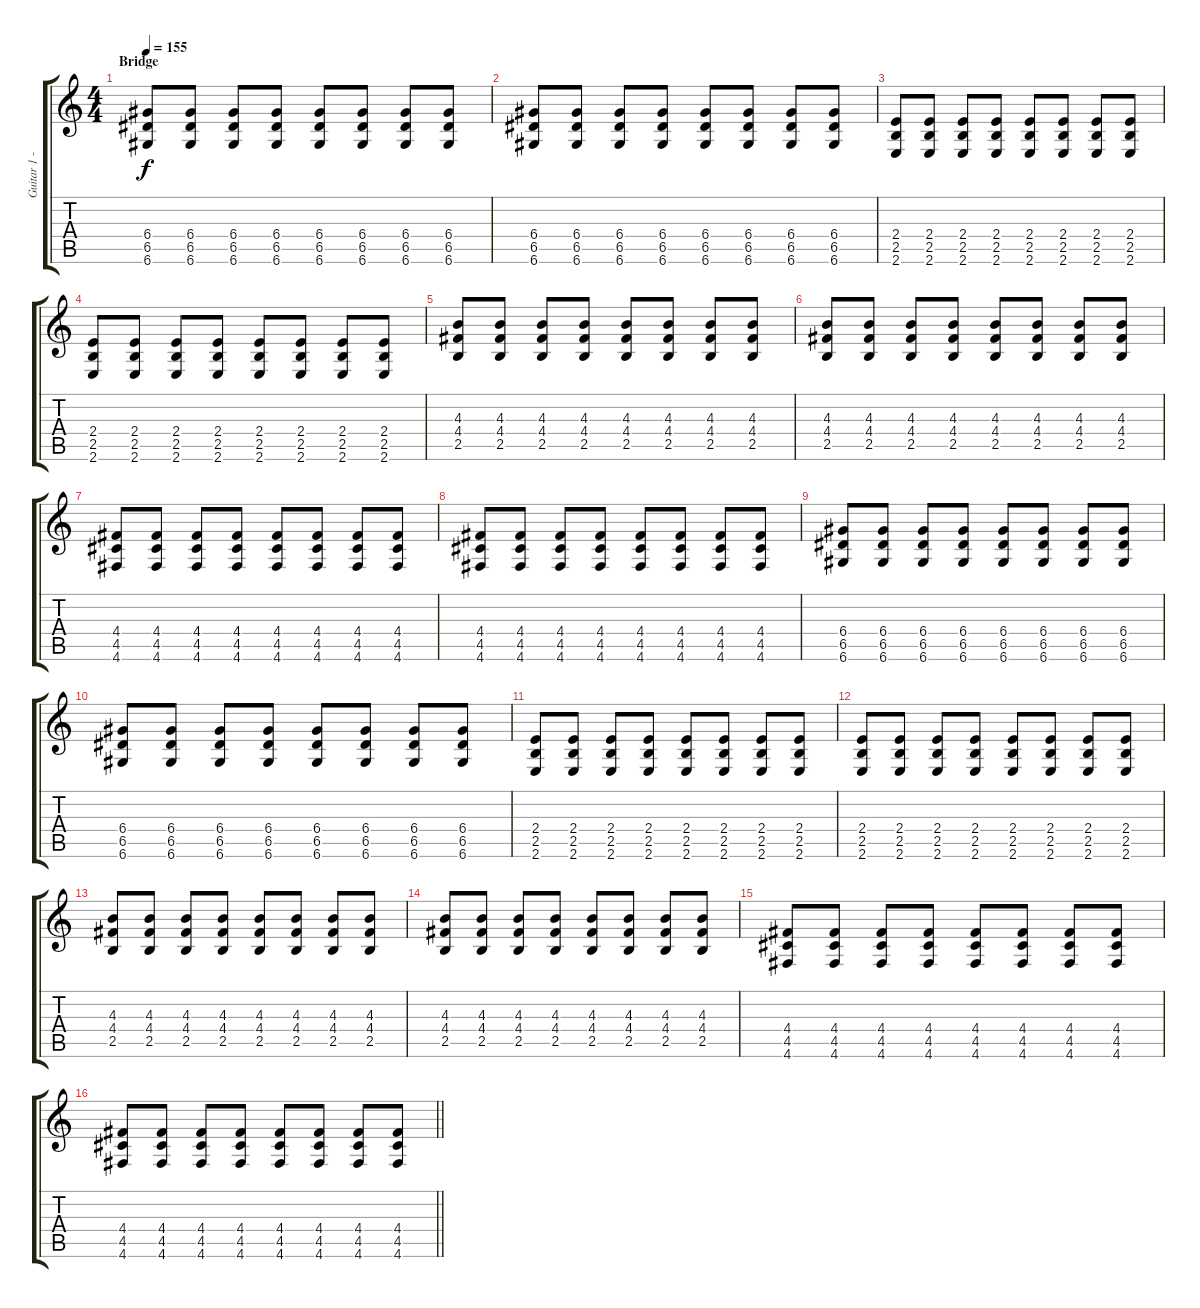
\track ("Guitar 1 - Overdrive" "Guitar 1 -") {instrument overdrivenguitar}
\staff {score tabs}
\tuning (E4 B3 G3 D3 A2 D2) {hide}
\ts (4 4)
\section ("" "Bridge")
\tempo 155
\clef g2
\ks c
(6.4 6.5 6.6).8{dy f} (6.4 6.5 6.6).8 (6.4 6.5 6.6).8 (6.4 6.5 6.6).8 (6.4 6.5 6.6).8 (6.4 6.5 6.6).8 (6.4 6.5 6.6).8 (6.4 6.5 6.6).8 |
(6.4 6.5 6.6).8 (6.4 6.5 6.6).8 (6.4 6.5 6.6).8 (6.4 6.5 6.6).8 (6.4 6.5 6.6).8 (6.4 6.5 6.6).8 (6.4 6.5 6.6).8 (6.4 6.5 6.6).8 |
(2.4 2.5 2.6).8 (2.4 2.5 2.6).8 (2.4 2.5 2.6).8 (2.4 2.5 2.6).8 (2.4 2.5 2.6).8 (2.4 2.5 2.6).8 (2.4 2.5 2.6).8 (2.4 2.5 2.6).8 |
(2.4 2.5 2.6).8 (2.4 2.5 2.6).8 (2.4 2.5 2.6).8 (2.4 2.5 2.6).8 (2.4 2.5 2.6).8 (2.4 2.5 2.6).8 (2.4 2.5 2.6).8 (2.4 2.5 2.6).8 |
(4.3 4.4 2.5).8 (4.3 4.4 2.5).8 (4.3 4.4 2.5).8 (4.3 4.4 2.5).8 (4.3 4.4 2.5).8 (4.3 4.4 2.5).8 (4.3 4.4 2.5).8 (4.3 4.4 2.5).8 |
(4.3 4.4 2.5).8 (4.3 4.4 2.5).8 (4.3 4.4 2.5).8 (4.3 4.4 2.5).8 (4.3 4.4 2.5).8 (4.3 4.4 2.5).8 (4.3 4.4 2.5).8 (4.3 4.4 2.5).8 |
(4.4 4.5 4.6).8 (4.4 4.5 4.6).8 (4.4 4.5 4.6).8 (4.4 4.5 4.6).8 (4.4 4.5 4.6).8 (4.4 4.5 4.6).8 (4.4 4.5 4.6).8 (4.4 4.5 4.6).8 |
(4.4 4.5 4.6).8 (4.4 4.5 4.6).8 (4.4 4.5 4.6).8 (4.4 4.5 4.6).8 (4.4 4.5 4.6).8 (4.4 4.5 4.6).8 (4.4 4.5 4.6).8 (4.4 4.5 4.6).8 |
(6.4 6.5 6.6).8 (6.4 6.5 6.6).8 (6.4 6.5 6.6).8 (6.4 6.5 6.6).8 (6.4 6.5 6.6).8 (6.4 6.5 6.6).8 (6.4 6.5 6.6).8 (6.4 6.5 6.6).8 |
(6.4 6.5 6.6).8 (6.4 6.5 6.6).8 (6.4 6.5 6.6).8 (6.4 6.5 6.6).8 (6.4 6.5 6.6).8 (6.4 6.5 6.6).8 (6.4 6.5 6.6).8 (6.4 6.5 6.6).8 |
(2.4 2.5 2.6).8 (2.4 2.5 2.6).8 (2.4 2.5 2.6).8 (2.4 2.5 2.6).8 (2.4 2.5 2.6).8 (2.4 2.5 2.6).8 (2.4 2.5 2.6).8 (2.4 2.5 2.6).8 |
(2.4 2.5 2.6).8 (2.4 2.5 2.6).8 (2.4 2.5 2.6).8 (2.4 2.5 2.6).8 (2.4 2.5 2.6).8 (2.4 2.5 2.6).8 (2.4 2.5 2.6).8 (2.4 2.5 2.6).8 |
(4.3 4.4 2.5).8 (4.3 4.4 2.5).8 (4.3 4.4 2.5).8 (4.3 4.4 2.5).8 (4.3 4.4 2.5).8 (4.3 4.4 2.5).8 (4.3 4.4 2.5).8 (4.3 4.4 2.5).8 |
(4.3 4.4 2.5).8 (4.3 4.4 2.5).8 (4.3 4.4 2.5).8 (4.3 4.4 2.5).8 (4.3 4.4 2.5).8 (4.3 4.4 2.5).8 (4.3 4.4 2.5).8 (4.3 4.4 2.5).8 |
(4.4 4.5 4.6).8 (4.4 4.5 4.6).8 (4.4 4.5 4.6).8 (4.4 4.5 4.6).8 (4.4 4.5 4.6).8 (4.4 4.5 4.6).8 (4.4 4.5 4.6).8 (4.4 4.5 4.6).8 |
\barLineRight lightlight
(4.4 4.5 4.6).8 (4.4 4.5 4.6).8 (4.4 4.5 4.6).8 (4.4 4.5 4.6).8 (4.4 4.5 4.6).8 (4.4 4.5 4.6).8 (4.4 4.5 4.6).8 (4.4 4.5 4.6).8
